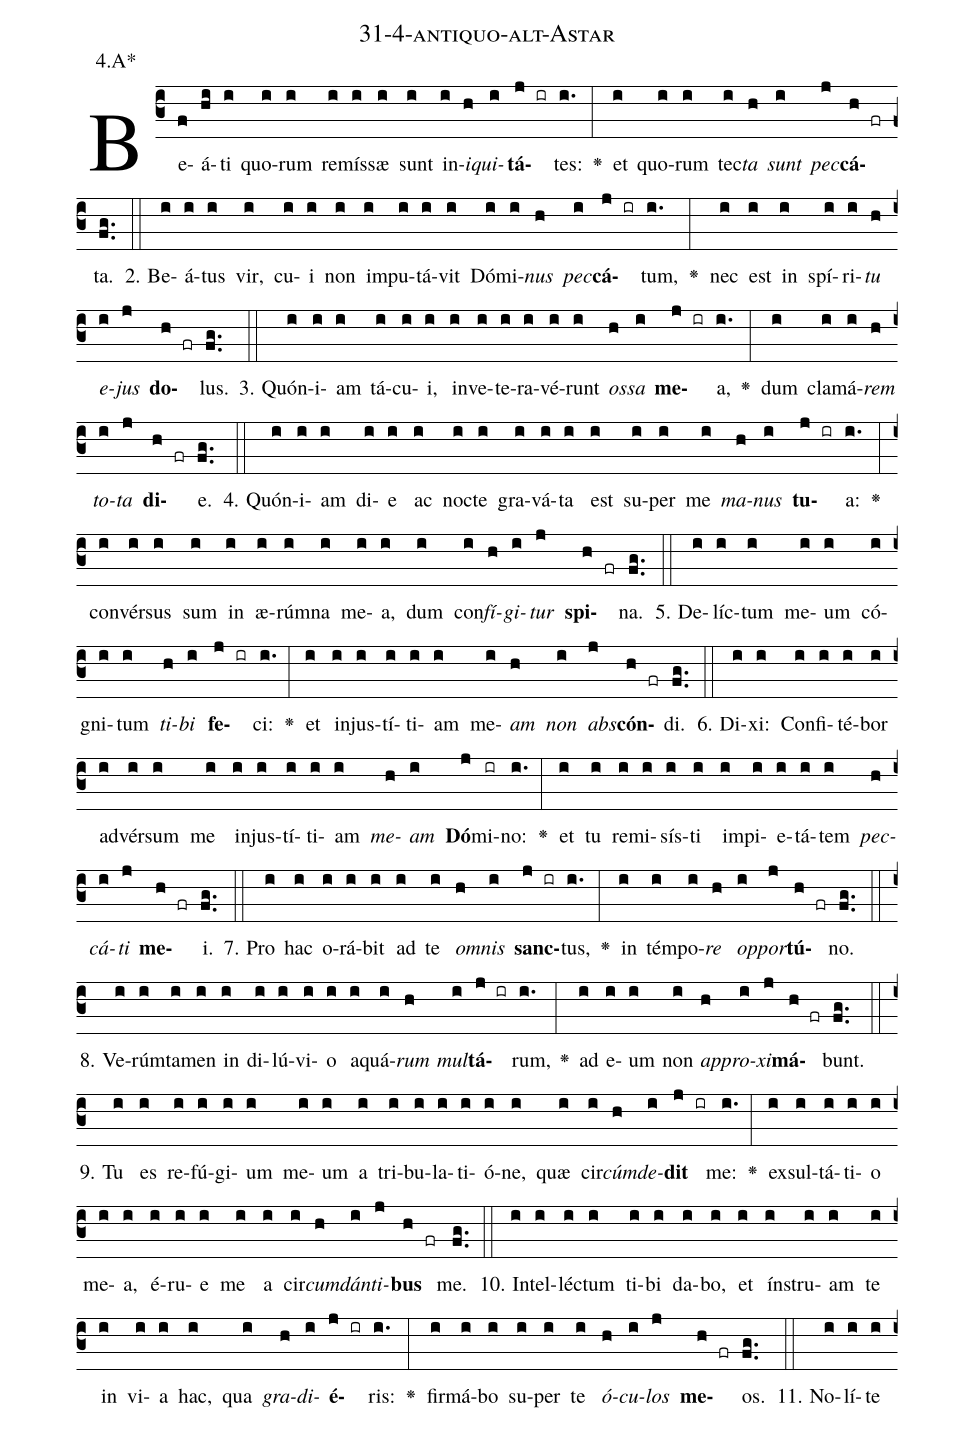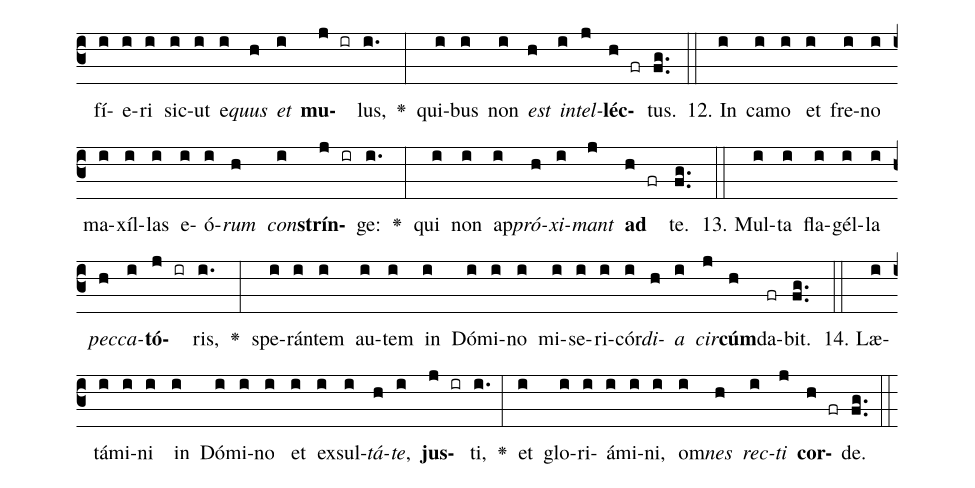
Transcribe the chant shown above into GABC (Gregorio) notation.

name: 31-4-antiquo-alt-Astar;
annotation: 4.A*;
%%
(c3)Be(f)á(hi)ti(i) quo(i)rum(i) re(i)mís(i)sæ(i) sunt(i) in(i)<i>i</i>(h)<i>qui</i>(i)<b>tá</b>(j ir)tes:(i.) <v>\greheightstar</v>(:) et(i) quo(i)rum(i) tec(i)<i>ta</i>(h) <i>sunt</i>(i) <i>pec</i>(j)<b>cá</b>(h fr)ta.(fg..) (::)
2. Be(i)á(i)tus(i) vir,(i) cu(i)i(i) non(i) im(i)pu(i)tá(i)vit(i) Dó(i)mi(i)<i>nus</i>(h) <i>pec</i>(i)<b>cá</b>(j ir)tum,(i.) <v>\greheightstar</v>(:) nec(i) est(i) in(i) spí(i)ri(i)<i>tu</i>(h) <i>e</i>(i)<i>jus</i>(j) <b>do</b>(h fr)lus.(fg..) (::)
3. Quón(i)i(i)am(i) tá(i)cu(i)i,(i) in(i)ve(i)te(i)ra(i)vé(i)runt(i) <i>os</i>(h)<i>sa</i>(i) <b>me</b>(j ir)a,(i.) <v>\greheightstar</v>(:) dum(i) cla(i)má(i)<i>rem</i>(h) <i>to</i>(i)<i>ta</i>(j) <b>di</b>(h fr)e.(fg..) (::)
4. Quón(i)i(i)am(i) di(i)e(i) ac(i) noc(i)te(i) gra(i)vá(i)ta(i) est(i) su(i)per(i) me(i) <i>ma</i>(h)<i>nus</i>(i) <b>tu</b>(j ir)a:(i.) <v>\greheightstar</v>(:) con(i)vér(i)sus(i) sum(i) in(i) æ(i)rúm(i)na(i) me(i)a,(i) dum(i) con(i)<i>fí</i>(h)<i>gi</i>(i)<i>tur</i>(j) <b>spi</b>(h fr)na.(fg..) (::)
5. De(i)líc(i)tum(i) me(i)um(i) có(i)gni(i)tum(i) <i>ti</i>(h)<i>bi</i>(i) <b>fe</b>(j ir)ci:(i.) <v>\greheightstar</v>(:) et(i) in(i)jus(i)tí(i)ti(i)am(i) me(i)<i>am</i>(h) <i>non</i>(i) <i>abs</i>(j)<b>cón</b>(h fr)di.(fg..) (::)
6. Di(i)xi:(i) Con(i)fi(i)té(i)bor(i) ad(i)vér(i)sum(i) me(i) in(i)jus(i)tí(i)ti(i)am(i) <i>me</i>(h)<i>am</i>(i) <b>Dó</b>(j)mi(ir)no:(i.) <v>\greheightstar</v>(:) et(i) tu(i) re(i)mi(i)sís(i)ti(i) im(i)pi(i)e(i)tá(i)tem(i) <i>pec</i>(h)<i>cá</i>(i)<i>ti</i>(j) <b>me</b>(h fr)i.(fg..) (::)
7. Pro(i) hac(i) o(i)rá(i)bit(i) ad(i) te(i) <i>om</i>(h)<i>nis</i>(i) <b>sanc</b>(j ir)tus,(i.) <v>\greheightstar</v>(:) in(i) tém(i)po(i)<i>re</i>(h) <i>op</i>(i)<i>por</i>(j)<b>tú</b>(h fr)no.(fg..) (::)
8. Ve(i)rúm(i)ta(i)men(i) in(i) di(i)lú(i)vi(i)o(i) a(i)quá(i)<i>rum</i>(h) <i>mul</i>(i)<b>tá</b>(j ir)rum,(i.) <v>\greheightstar</v>(:) ad(i) e(i)um(i) non(i) <i>ap</i>(h)<i>pro</i>(i)<i>xi</i>(j)<b>má</b>(h fr)bunt.(fg..) (::)
9. Tu(i) es(i) re(i)fú(i)gi(i)um(i) me(i)um(i) a(i) tri(i)bu(i)la(i)ti(i)ó(i)ne,(i) quæ(i) cir(i)<i>cúm</i>(h)<i>de</i>(i)<b>dit</b>(j ir) me:(i.) <v>\greheightstar</v>(:) ex(i)sul(i)tá(i)ti(i)o(i) me(i)a,(i) é(i)ru(i)e(i) me(i) a(i) cir(i)<i>cum</i>(h)<i>dán</i>(i)<i>ti</i>(j)<b>bus</b>(h fr) me.(fg..) (::)
10. In(i)tel(i)léc(i)tum(i) ti(i)bi(i) da(i)bo,(i) et(i) ín(i)stru(i)am(i) te(i) in(i) vi(i)a(i) hac,(i) qua(i) <i>gra</i>(h)<i>di</i>(i)<b>é</b>(j ir)ris:(i.) <v>\greheightstar</v>(:) fir(i)má(i)bo(i) su(i)per(i) te(i) <i>ó</i>(h)<i>cu</i>(i)<i>los</i>(j) <b>me</b>(h fr)os.(fg..) (::)
11. No(i)lí(i)te(i) fí(i)e(i)ri(i) sic(i)ut(i) e(i)<i>quus</i>(h) <i>et</i>(i) <b>mu</b>(j ir)lus,(i.) <v>\greheightstar</v>(:) qui(i)bus(i) non(i) <i>est</i>(h) <i>in</i>(i)<i>tel</i>(j)<b>léc</b>(h fr)tus.(fg..) (::)
12. In(i) ca(i)mo(i) et(i) fre(i)no(i) ma(i)xíl(i)las(i) e(i)ó(i)<i>rum</i>(h) <i>con</i>(i)<b>strín</b>(j ir)ge:(i.) <v>\greheightstar</v>(:) qui(i) non(i) ap(i)<i>pró</i>(h)<i>xi</i>(i)<i>mant</i>(j) <b>ad</b>(h fr) te.(fg..) (::)
13. Mul(i)ta(i) fla(i)gél(i)la(i) <i>pec</i>(h)<i>ca</i>(i)<b>tó</b>(j ir)ris,(i.) <v>\greheightstar</v>(:) spe(i)rán(i)tem(i) au(i)tem(i) in(i) Dó(i)mi(i)no(i) mi(i)se(i)ri(i)cór(i)<i>di</i>(h)<i>a</i>(i) <i>cir</i>(j)<b>cúm</b>(h)da(fr)bit.(fg..) (::)
14. Læ(i)tá(i)mi(i)ni(i) in(i) Dó(i)mi(i)no(i) et(i) ex(i)sul(i)<i>tá</i>(h)<i>te</i>,(i) <b>jus</b>(j ir)ti,(i.) <v>\greheightstar</v>(:) et(i) glo(i)ri(i)á(i)mi(i)ni,(i) om(i)<i>nes</i>(h) <i>rec</i>(i)<i>ti</i>(j) <b>cor</b>(h fr)de.(fg..) (::)
